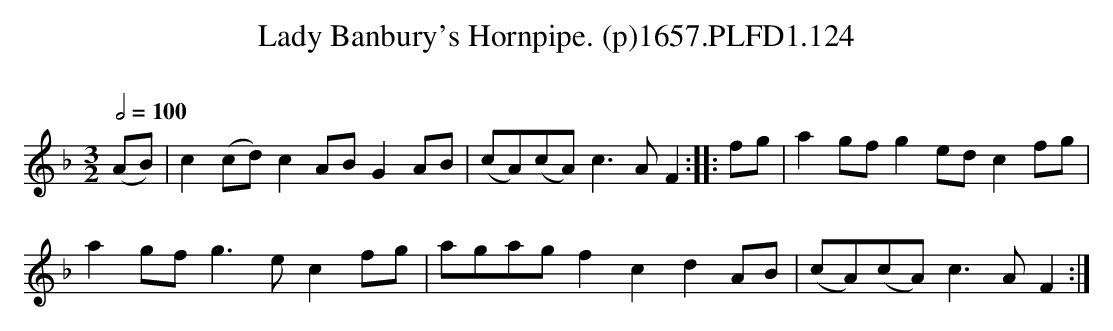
X:1
T:Lady Banbury's Hornpipe. (p)1657.PLFD1.124
M:3/2
L:1/8
Q:1/2=100
O:
K:F
(AB)| c2 (cd) c2 AB G2 AB|(cA)(cA) c3 A F2 :||:\
fg |a2 gf g2 ed c2 fg|
a2 gf g3 e c2 fg | agag f2 c2 d2 AB| (cA)(cA) c3 A F2:|
